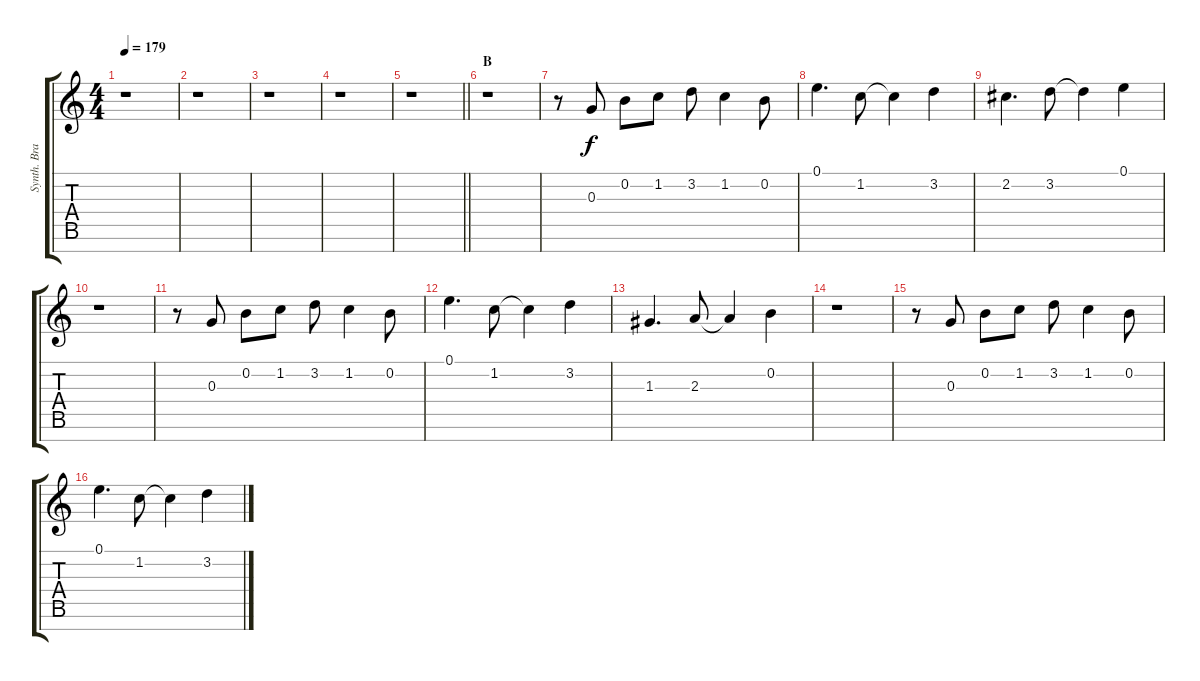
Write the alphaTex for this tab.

\track ("Synth. Brass" "Synth. Bra") {instrument brasssection}
\staff {score tabs}
\tuning (E5 B4 G4 D4 A3 E3 B2) {hide}
\ts (4 4)
\tempo 179
\clef g2
\ks c
r.1{dy f} |
r.1 |
r.1 |
r.1 |
\barLineRight lightlight
r.1 |
\section ("" "B")
r.1 |
r.8 0.3.8 0.2.8 1.2.8 3.2.8 1.2.4 0.2.8 |
0.1.4{d} 1.2.8 1.2{t}.4 3.2.4 |
2.2.4{d} 3.2.8 3.2{t}.4 0.1.4 |
r.1 |
r.8 0.3.8 0.2.8 1.2.8 3.2.8 1.2.4 0.2.8 |
0.1.4{d} 1.2.8 1.2{t}.4 3.2.4 |
1.3.4{d} 2.3.8 2.3{t}.4 0.2.4 |
r.1 |
r.8 0.3.8 0.2.8 1.2.8 3.2.8 1.2.4 0.2.8 |
0.1.4{d} 1.2.8 1.2{t}.4 3.2.4
